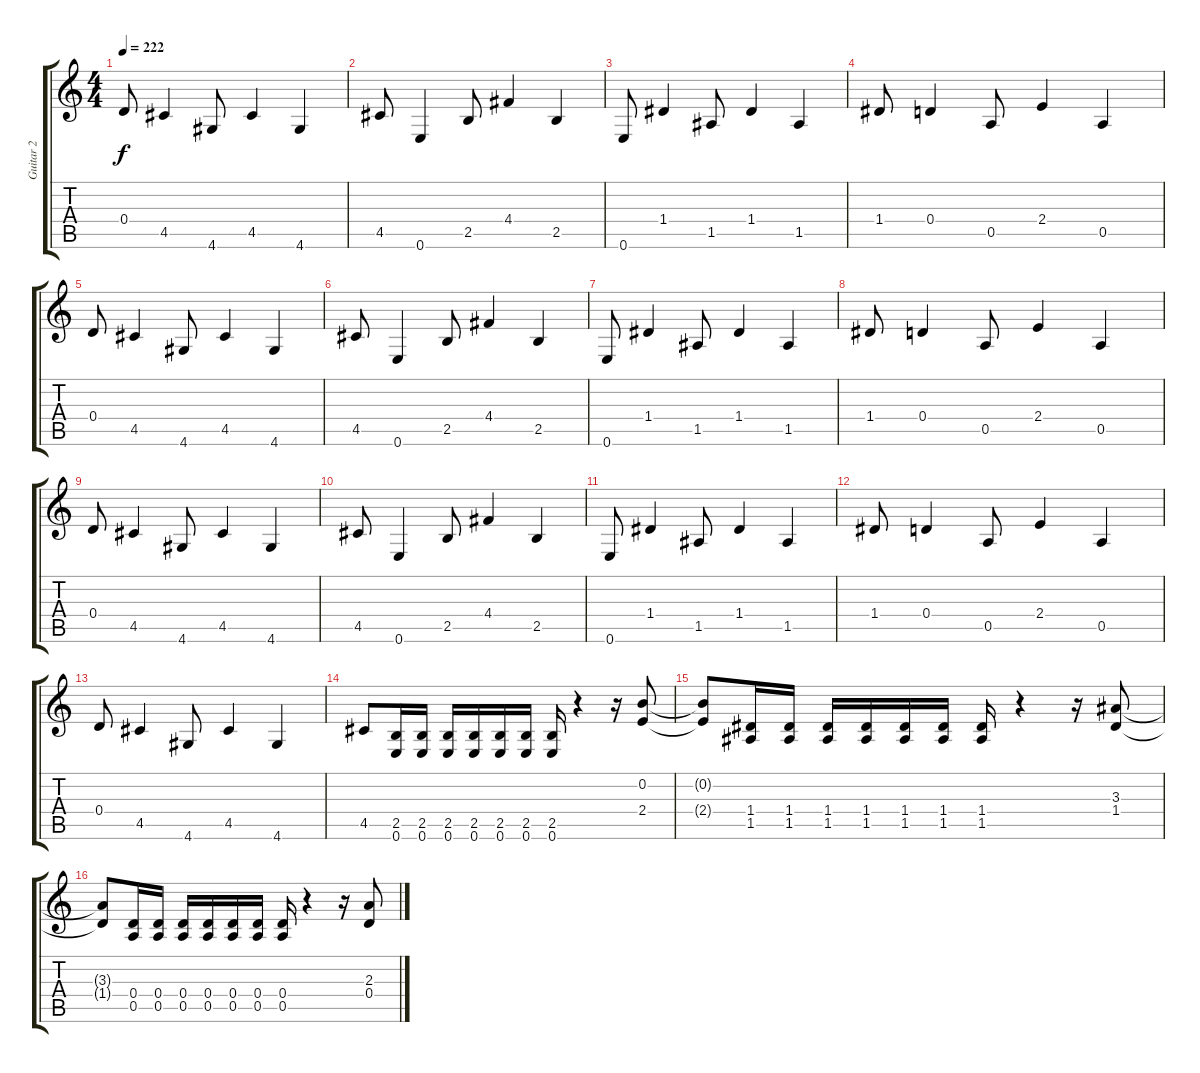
\track ("Guitar 2" "Guitar 2") {instrument distortionguitar}
\staff {score tabs}
\tuning (E4 B3 G3 D3 A2 E2) {hide}
\ts (4 4)
\tempo 222
\clef g2
\ks c
0.4.8{dy f} 4.5.4 4.6.8 4.5.4 4.6.4 |
4.5.8 0.6.4 2.5.8 4.4.4 2.5.4 |
0.6.8 1.4.4 1.5.8 1.4.4 1.5.4 |
1.4.8 0.4.4 0.5.8 2.4.4 0.5.4 |
0.4.8 4.5.4 4.6.8 4.5.4 4.6.4 |
4.5.8 0.6.4 2.5.8 4.4.4 2.5.4 |
0.6.8 1.4.4 1.5.8 1.4.4 1.5.4 |
1.4.8 0.4.4 0.5.8 2.4.4 0.5.4 |
0.4.8 4.5.4 4.6.8 4.5.4 4.6.4 |
4.5.8 0.6.4 2.5.8 4.4.4 2.5.4 |
0.6.8 1.4.4 1.5.8 1.4.4 1.5.4 |
1.4.8 0.4.4 0.5.8 2.4.4 0.5.4 |
0.4.8 4.5.4 4.6.8 4.5.4 4.6.4 |
4.5.8 (2.5 0.6).16 (2.5 0.6).16 (2.5 0.6).16 (2.5 0.6).16 (2.5 0.6).16 (2.5 0.6).16 (2.5 0.6).16 r.4 r.16 (0.2 2.4).8 |
(0.2{t} 2.4{t}).8 (1.4 1.5).16 (1.4 1.5).16 (1.4 1.5).16 (1.4 1.5).16 (1.4 1.5).16 (1.4 1.5).16 (1.4 1.5).16 r.4 r.16 (3.3 1.4).8 |
(3.3{t} 1.4{t}).8 (0.4 0.5).16 (0.4 0.5).16 (0.4 0.5).16 (0.4 0.5).16 (0.4 0.5).16 (0.4 0.5).16 (0.4 0.5).16 r.4 r.16 (2.3 0.4).8
